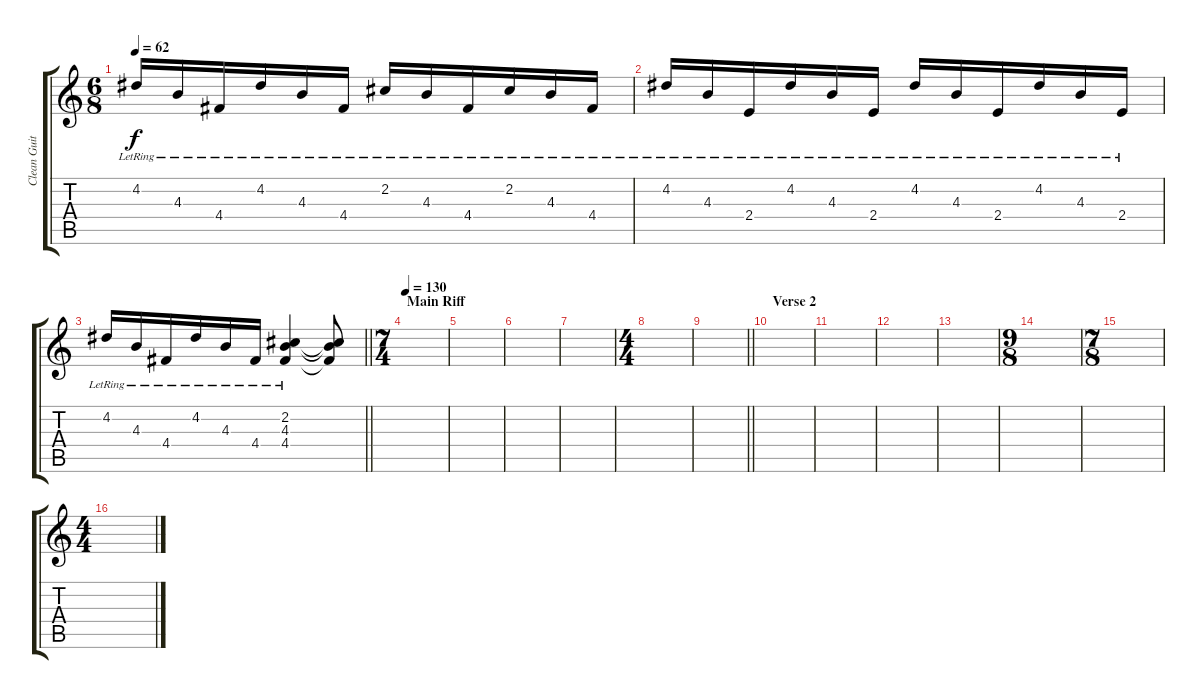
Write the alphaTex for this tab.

\track ("Clean Guitar" "Clean Guit") {instrument acousticguitarsteel}
\staff {score tabs}
\tuning (E4 B3 G3 D3 A2 E2) {hide}
\ts (6 8)
\tempo 62
\clef g2
\ks c
4.2{lr}.16{dy f} 4.3{lr}.16 4.4{lr}.16 4.2{lr}.16 4.3{lr}.16 4.4{lr}.16 2.2{lr}.16 4.3{lr}.16 4.4{lr}.16 2.2{lr}.16 4.3{lr}.16 4.4{lr}.16 |
4.2{lr}.16 4.3{lr}.16 2.4{lr}.16 4.2{lr}.16 4.3{lr}.16 2.4{lr}.16 4.2{lr}.16 4.3{lr}.16 2.4{lr}.16 4.2{lr}.16 4.3{lr}.16 2.4{lr}.16 |
\barLineRight lightlight
4.2{lr}.16 4.3{lr}.16 4.4{lr}.16 4.2{lr}.16 4.3{lr}.16 4.4{lr}.16 (2.2{lr} 4.3 4.4).4 (2.2{t} 4.3{t} 4.4{t}).8 |
\ts (7 4)
\section ("" "Main Riff")
\tempo 130
|
|
|
|
\ts (4 4)
|
\barLineRight lightlight
|
\section ("" "Verse 2")
|
|
|
|
\ts (9 8)
|
\ts (7 8)
|
\ts (4 4)
